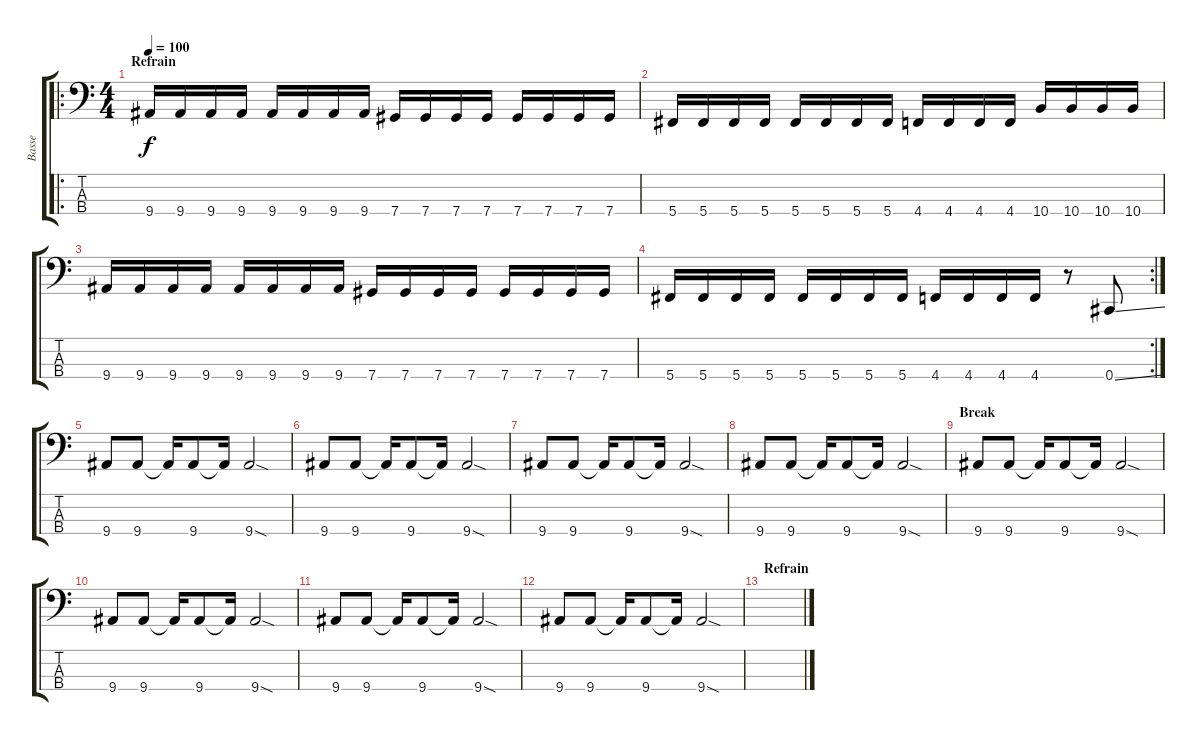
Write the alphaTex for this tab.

\track ("Basse" "Basse") {instrument electricbassfinger}
\staff {score tabs}
\tuning (Gb2 Db2 Ab1 Db1) {hide}
\ro
\ts (4 4)
\section ("" "Refrain")
\tempo 100
\clef f4
\ks c
9.4.16{dy f} 9.4.16 9.4.16 9.4.16 9.4.16 9.4.16 9.4.16 9.4.16 7.4.16 7.4.16 7.4.16 7.4.16 7.4.16 7.4.16 7.4.16 7.4.16 |
5.4.16 5.4.16 5.4.16 5.4.16 5.4.16 5.4.16 5.4.16 5.4.16 4.4.16 4.4.16 4.4.16 4.4.16 10.4.16 10.4.16 10.4.16 10.4.16 |
9.4.16 9.4.16 9.4.16 9.4.16 9.4.16 9.4.16 9.4.16 9.4.16 7.4.16 7.4.16 7.4.16 7.4.16 7.4.16 7.4.16 7.4.16 7.4.16 |
\rc 2
5.4.16 5.4.16 5.4.16 5.4.16 5.4.16 5.4.16 5.4.16 5.4.16 4.4.16 4.4.16 4.4.16 4.4.16 r.8 0.4{ss}.8 |
9.4.8 9.4.8 9.4{t}.16 9.4.8 9.4{t}.16 9.4{sod}.2 |
9.4.8 9.4.8 9.4{t}.16 9.4.8 9.4{t}.16 9.4{sod}.2 |
9.4.8 9.4.8 9.4{t}.16 9.4.8 9.4{t}.16 9.4{sod}.2 |
9.4.8 9.4.8 9.4{t}.16 9.4.8 9.4{t}.16 9.4{sod}.2 |
\section ("" "Break")
9.4.8 9.4.8 9.4{t}.16 9.4.8 9.4{t}.16 9.4{sod}.2 |
9.4.8 9.4.8 9.4{t}.16 9.4.8 9.4{t}.16 9.4{sod}.2 |
9.4.8 9.4.8 9.4{t}.16 9.4.8 9.4{t}.16 9.4{sod}.2 |
9.4.8 9.4.8 9.4{t}.16 9.4.8 9.4{t}.16 9.4{sod}.2 |
\section ("" "Refrain")
